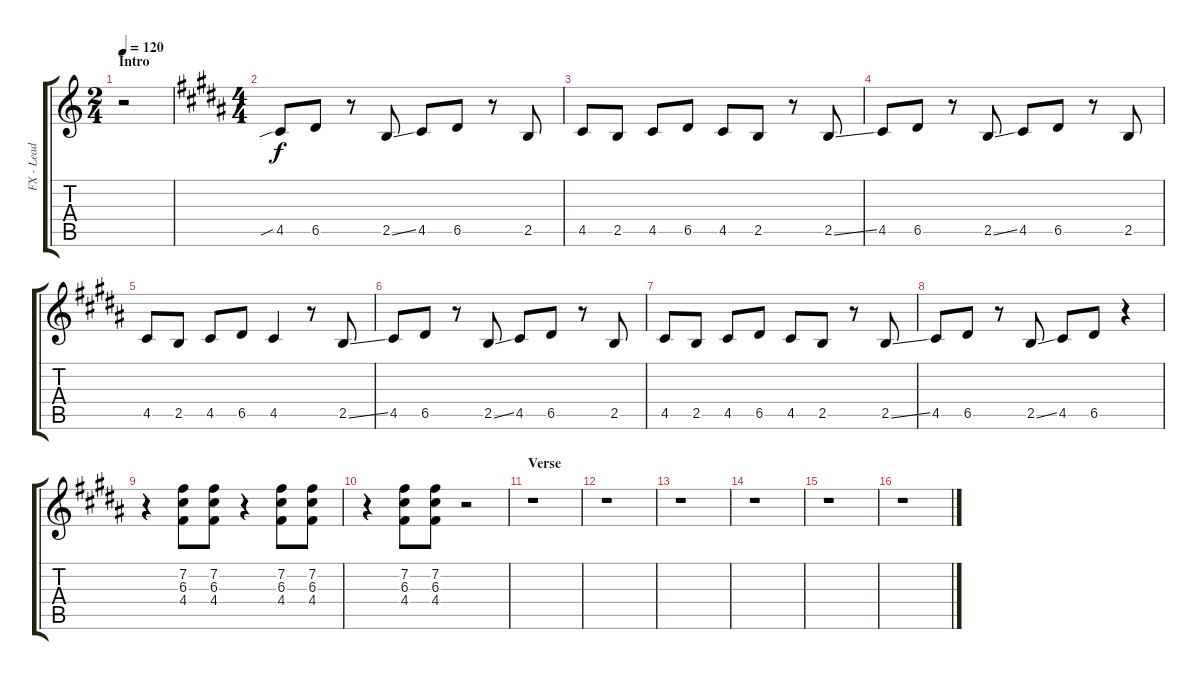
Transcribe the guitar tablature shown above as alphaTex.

\track ("FX - Lead Boost" "FX - Lead ") {instrument overdrivenguitar}
\staff {score tabs}
\tuning (E4 B3 G3 D3 A2 E2) {hide}
\ts (2 4)
\section ("" "Intro")
\tempo 120
\clef g2
\ks c
r.2{dy f instrument overdrivenguitar} |
\ts (4 4)
\ks b
4.5{sib}.8 6.5.8 r.8 2.5{ss}.8 4.5.8 6.5.8 r.8 2.5.8 |
4.5.8 2.5.8 4.5.8 6.5.8 4.5.8 2.5.8 r.8 2.5{ss}.8 |
4.5.8 6.5.8 r.8 2.5{ss}.8 4.5.8 6.5.8 r.8 2.5.8 |
4.5.8 2.5.8 4.5.8 6.5.8 4.5.4 r.8 2.5{ss}.8 |
4.5.8 6.5.8 r.8 2.5{ss}.8 4.5.8 6.5.8 r.8 2.5.8 |
4.5.8 2.5.8 4.5.8 6.5.8 4.5.8 2.5.8 r.8 2.5{ss}.8 |
4.5.8 6.5.8 r.8 2.5{ss}.8 4.5.8 6.5.8 r.4 |
r.4 (7.2 6.3 4.4).8 (7.2 6.3 4.4).8 r.4 (7.2 6.3 4.4).8 (7.2 6.3 4.4).8 |
r.4 (7.2 6.3 4.4).8 (7.2 6.3 4.4).8 r.2 |
\section ("" "Verse")
r.1 |
r.1 |
r.1 |
r.1 |
r.1 |
r.1
